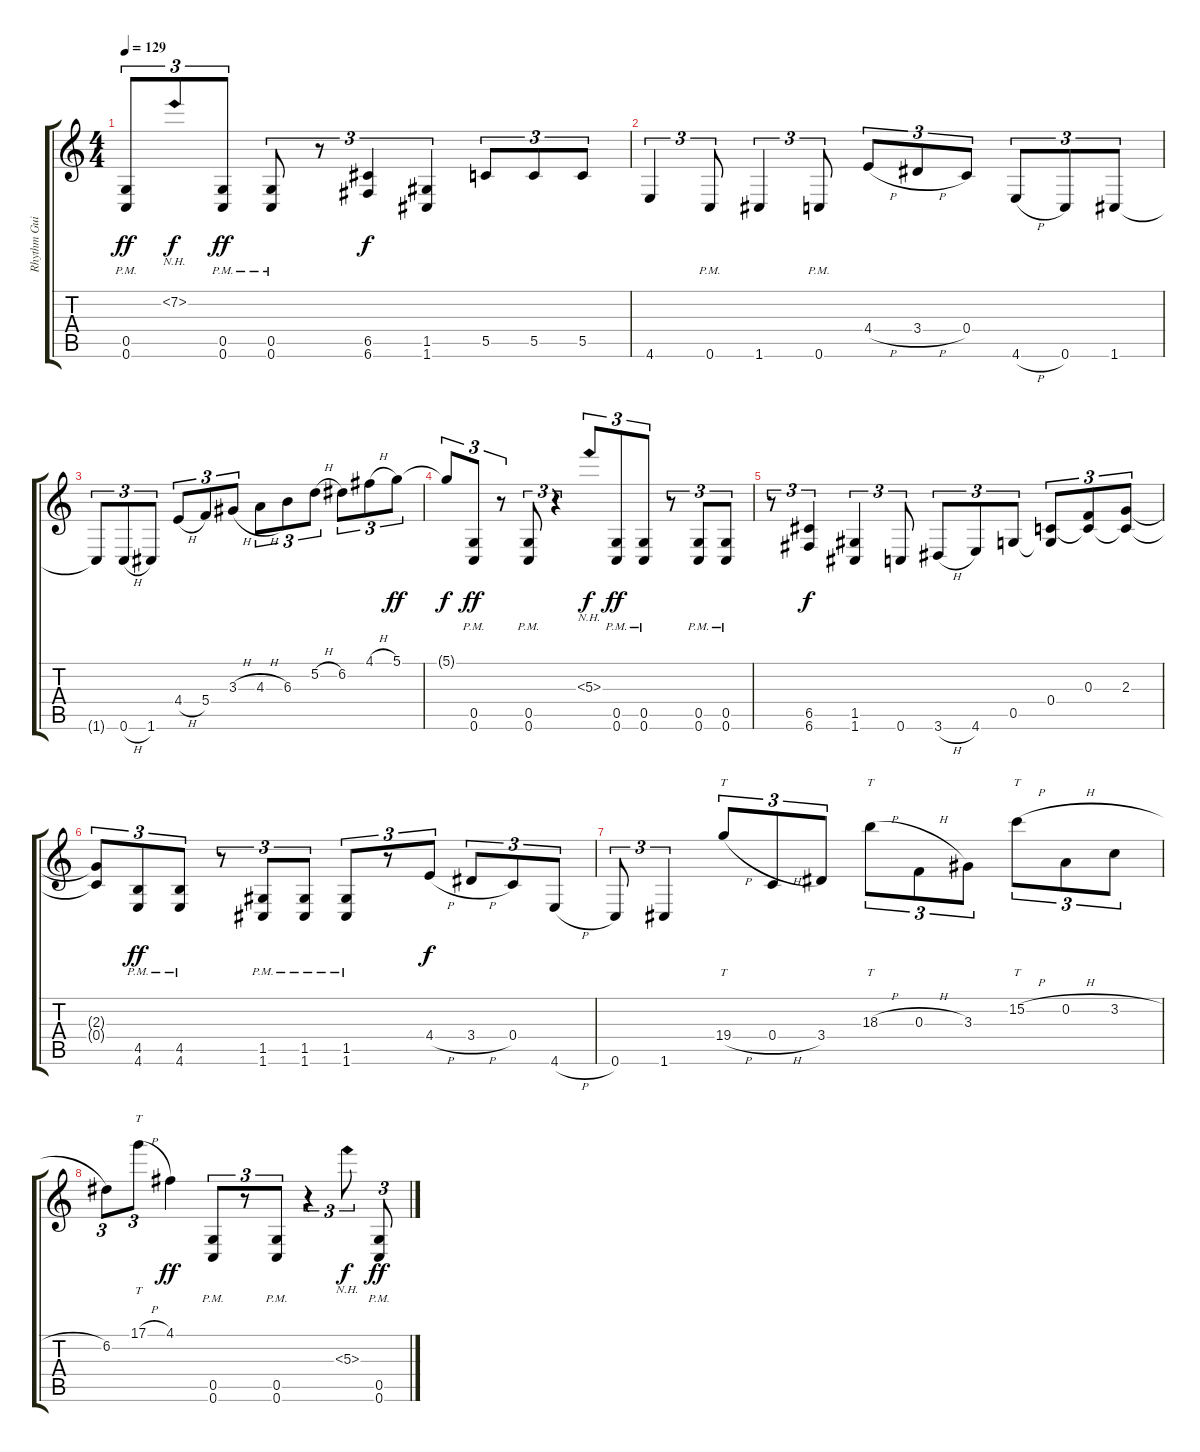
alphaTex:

\track ("Rhythm Guitar R" "Rhythm Gui") {instrument distortionguitar}
\staff {score tabs}
\tuning (D4 A3 F3 C3 G2 C2) {hide}
\ts (4 4)
\tempo 129
\clef g2
\ks c
(0.5{pm} 0.6{pm}).8{tu (3 2) dy ff} 7.2{nh}.8{tu (3 2) dy f} (0.5{pm} 0.6{pm}).8{tu (3 2) dy ff} (0.5{pm} 0.6{pm}).8{tu (3 2)} r.8{tu (3 2)} (6.5 6.6).4{tu (3 2) dy f} (1.5 1.6).4{tu (3 2)} 5.5.8{tu (3 2)} 5.5.8{tu (3 2)} 5.5.8{tu (3 2)} |
4.6.4{tu (3 2)} 0.6{pm}.8{tu (3 2)} 1.6.4{tu (3 2)} 0.6{pm}.8{tu (3 2)} 4.4{h}.8{tu (3 2)} 3.4{h}.8{tu (3 2)} 0.4.8{tu (3 2)} 4.6{h}.8{tu (3 2)} 0.6.8{tu (3 2)} 1.6.8{tu (3 2)} |
1.6{t}.8{tu (3 2)} 0.6{h}.8{tu (3 2)} 1.6.8{tu (3 2)} 4.4{h}.8{tu (3 2)} 5.4.8{tu (3 2)} 3.3{h}.8{tu (3 2)} 4.3{h}.8{tu (3 2)} 6.3.8{tu (3 2)} 5.2{h}.8{tu (3 2)} 6.2.8{tu (3 2)} 4.1{h}.8{tu (3 2)} 5.1.8{tu (3 2) dy ff} |
5.1{t}.8{tu (3 2) dy f} (0.5{pm} 0.6{pm}).8{tu (3 2) dy ff} r.8{tu (3 2)} (0.5{pm} 0.6{pm}).8{tu (3 2)} r.4{tu (3 2)} 5.3{nh}.8{tu (3 2) dy f} (0.5{pm} 0.6{pm}).8{tu (3 2) dy ff} (0.5{pm} 0.6{pm}).8{tu (3 2)} r.8{tu (3 2)} (0.5{pm} 0.6{pm}).8{tu (3 2)} (0.5{pm} 0.6{pm}).8{tu (3 2)} |
r.8{tu (3 2)} (6.5 6.6).4{tu (3 2) dy f} (1.5 1.6).4{tu (3 2)} 0.6.8{tu (3 2)} 3.6{h}.8{tu (3 2)} 4.6.8{tu (3 2)} 0.5.8{tu (3 2)} (0.4 0.5{t}).8{tu (3 2)} (0.3 0.4{t}).8{tu (3 2)} (2.3 0.4{t}).8{tu (3 2)} |
(2.3{t} 0.4{t}).8{tu (3 2)} (4.5{pm} 4.6{pm}).8{tu (3 2) dy ff} (4.5{pm} 4.6{pm}).8{tu (3 2)} r.8{tu (3 2)} (1.5{pm} 1.6{pm}).8{tu (3 2)} (1.5{pm} 1.6{pm}).8{tu (3 2)} (1.5{pm} 1.6{pm}).8{tu (3 2)} r.8{tu (3 2)} 4.4{h}.8{tu (3 2) dy f} 3.4{h}.8{tu (3 2)} 0.4.8{tu (3 2)} 4.6{h}.8{tu (3 2)} |
0.6.8{tu (3 2)} 1.6.4{tu (3 2)} 19.4{h}.8{tt tu (3 2)} 0.4{h}.8{tu (3 2)} 3.4.8{tu (3 2)} 18.3{h}.8{tt tu (3 2)} 0.3{h}.8{tu (3 2)} 3.3.8{tu (3 2)} 15.2{h}.8{tt tu (3 2)} 0.2{h}.8{tu (3 2)} 3.2{h}.8{tu (3 2)} |
6.2.8{tu (3 2)} 17.1{h}.8{tt tu (3 2)} 4.1.4{dy ff} (0.5{pm} 0.6{pm}).8{tu (3 2)} r.8{tu (3 2)} (0.5{pm} 0.6{pm}).8{tu (3 2)} r.4{tu (3 2)} 5.3{nh}.8{tu (3 2) dy f} (0.5{pm} 0.6{pm}).8{tu (3 2) dy ff}
